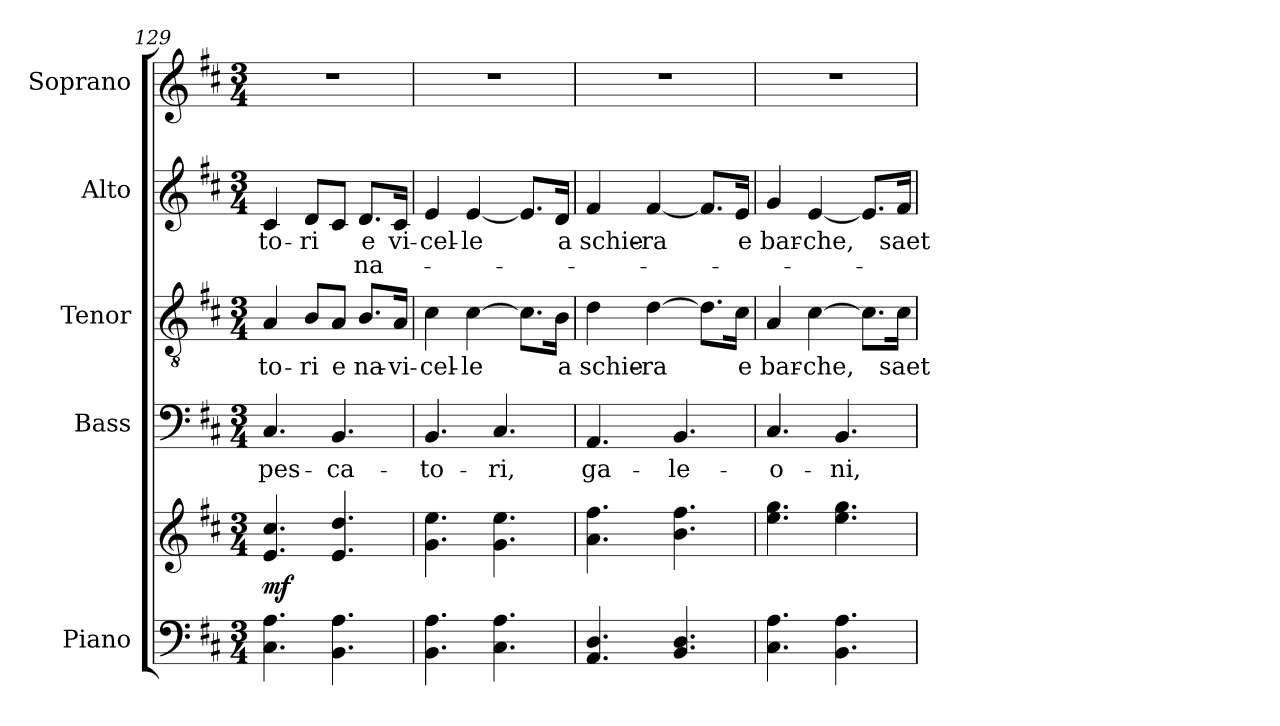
**kern	**kern	**dynam	**kern	**text	**kern	**text	**kern	**text	**text	**kern
*part5	*part5	*part5	*part4	*part4	*part3	*part3	*part2	*part2	*part2	*part1
*staff6	*staff5	*staff5/6	*staff4	*staff4	*staff3	*staff3	*staff2	*staff2	*staff2	*staff1
*I"Piano	*	*	*I"Bass	*	*I"Tenor	*	*I"Alto	*	*	*I"Soprano
*I'Pno.	*	*	*I'B.	*	*I'T.	*	*I'A.	*	*	*I'S.
*clefF4	*clefG2	*	*clefF4	*	*clefGv2	*	*clefG2	*	*	*clefG2
*	*	*	*	*	*ITrd7c12	*	*	*	*	*
*k[f#c#]	*k[f#c#]	*	*k[f#c#]	*	*k[f#c#]	*	*k[f#c#]	*	*	*k[f#c#]
*D:	*D:	*	*D:	*	*D:	*	*D:	*	*	*D:
*M3/4	*M3/4	*	*M3/4	*	*M3/4	*	*M3/4	*	*	*M3/4
=129	=129	=129	=129	=129	=129	=129	=129	=129	=129	=129
*	*	*	*^	*	*	*	*	*	*	*
!	!	!	!	!	!LO:LY:b:color=#000000	!	!	!	!	!	!
!	!	!	!	!	!	!	!LO:LY:b:color=#000000	!	!	!	!
*	*	*	*	*	*	*^	*	*	*	*	*
!	!	!	!	!	!	!	!	!	!	!LO:LY:b:color=#000000	!	!LO:N:vis=1
4.C#i\ 4.Ai	4.ei/ 4.cc#i	mf	4ryy	4.C#i/	-pes-	4AAi/	4.ryy	-to-	4c#i/	-to-	.	2.r
!	!	!	!	!	!	!	!	!LO:LY:b:color=#000000	!	!	!	!
!	!	!	!	!	!	!	!	!	!	!LO:LY:b:color=#000000	!	!
.	.	.	8ryy	.	.	8BBi/L	.	-ri	8di/L	-ri	.	.
!	!	!	!	!	!LO:LY:b:color=#000000	!	!	!	!	!	!	!
!	!	!	!	!	!	!	!	!LO:LY:b:color=#000000	!	!	!	!
4.BBi\ 4.Ai	4.ei/ 4.ddi	.	8ryy	4.BBi/	-ca-	8AAi/J	4.ryy	e	8c#i/J	.	.	.
!	!	!	!	!	!	!	!	!LO:LY:b:color=#000000	!	!	!	!
!	!	!	!	!	!	!	!	!	!	!LO:LY:b:color=#000000	!LO:LY:b:color=#000000	!
.	.	.	8.ryy	.	.	8.BBi/L	.	na-	8.di/L	e	na-	.
!	!	!	!	!	!	!	!	!LO:LY:b:color=#000000	!	!	!	!
!	!	!	!	!	!	!	!	!	!	!LO:LY:b:color=#000000	!	!
.	.	.	16ryy	.	.	16AAi/Jk	.	-vi-	16c#i/Jk	-vi-	.	.
=130	=130	=130	=130	=130	=130	=130	=130	=130	=130	=130	=130	=130
!	!	!	!	!	!LO:LY:b:color=#000000	!	!	!	!	!	!	!
!	!	!	!	!	!	!	!	!LO:LY:b:color=#000000	!	!	!	!
!	!	!	!	!	!	!	!	!	!	!LO:LY:b:color=#000000	!	!LO:N:vis=1
4.BBi\ 4.Ai	4.gi\ 4.eei	.	4ryy	4.BBi/	-to-	4C#i\	4.ryy	-cel-	4ei/	-cel-	.	2.r
!	!	!	!	!	!	!	!	!LO:LY:b:color=#000000	!	!	!	!
!	!	!	!	!	!	!	!	!	!	!LO:LY:b:color=#000000	!	!
.	.	.	4ryy	.	.	[>4C#i\	.	-le	[<4ei/	-le	.	.
!	!	!	!	!	!LO:LY:b:color=#000000	!	!	!	!	!	!	!
4.C#i\ 4.Ai	4.gi\ 4.eei	.	.	4.C#i/	-ri,	.	4.ryy	.	.	.	.	.
.	.	.	8.ryy	.	.	8.C#i\L]	.	.	8.ei/L]	.	.	.
!	!	!	!	!	!	!	!	!LO:LY:b:color=#000000	!	!	!	!
!	!	!	!	!	!	!	!	!	!	!LO:LY:b:color=#000000	!	!
.	.	.	16ryy	.	.	16BBi\Jk	.	a	16di/Jk	a	.	.
=131	=131	=131	=131	=131	=131	=131	=131	=131	=131	=131	=131	=131
!	!	!	!	!	!LO:LY:b:color=#000000	!	!	!	!	!	!	!
!	!	!	!	!	!	!	!	!LO:LY:b:color=#000000	!	!	!	!
!	!	!	!	!	!	!	!	!	!	!LO:LY:b:color=#000000	!	!LO:N:vis=1
4.AAi/ 4.Di	4.ai\ 4.ff#i	.	4ryy	4.AAi/	ga-	4Di\	4.ryy	schie-	4f#i/	schie-	.	2.r
!	!	!	!	!	!	!	!	!LO:LY:b:color=#000000	!	!	!	!
!	!	!	!	!	!	!	!	!	!	!LO:LY:b:color=#000000	!	!
.	.	.	4ryy	.	.	[>4Di\	.	-ra	[<4f#i/	-ra	.	.
!	!	!	!	!	!LO:LY:b:color=#000000	!	!	!	!	!	!	!
4.BBi/ 4.Di	4.bi\ 4.ff#i	.	.	4.BBi/	-le-	.	4.ryy	.	.	.	.	.
.	.	.	8.ryy	.	.	8.Di\L]	.	.	8.f#i/L]	.	.	.
!	!	!	!	!	!	!	!	!LO:LY:b:color=#000000	!	!	!	!
!	!	!	!	!	!	!	!	!	!	!LO:LY:b:color=#000000	!	!
.	.	.	16ryy	.	.	16C#i\Jk	.	e	16ei/Jk	e	.	.
=132	=132	=132	=132	=132	=132	=132	=132	=132	=132	=132	=132	=132
!	!	!	!	!	!LO:LY:b:color=#000000	!	!	!	!	!	!	!
!	!	!	!	!	!	!	!	!LO:LY:b:color=#000000	!	!	!	!
!	!	!	!	!	!	!	!	!	!	!LO:LY:b:color=#000000	!	!LO:N:vis=1
4.C#i\ 4.Ai	4.eei\ 4.ggi	.	4ryy	4.C#i/	-o-	4AAi/	4.ryy	bar-	4gi/	bar-	.	2.r
!	!	!	!	!	!	!	!	!LO:LY:b:color=#000000	!	!	!	!
!	!	!	!	!	!	!	!	!	!	!LO:LY:b:color=#000000	!	!
.	.	.	4ryy	.	.	[>4C#i\	.	-che,	[<4ei/	-che,	.	.
!	!	!	!	!	!LO:LY:b:color=#000000	!	!	!	!	!	!	!
4.BBi\ 4.Ai	4.eei\ 4.ggi	.	.	4.BBi/	-ni,	.	4.ryy	.	.	.	.	.
.	.	.	8.ryy	.	.	8.C#i\L]	.	.	8.ei/L]	.	.	.
!	!	!	!	!	!	!	!	!LO:LY:b:color=#000000	!	!	!	!
!	!	!	!	!	!	!	!	!	!	!LO:LY:b:color=#000000	!	!
.	.	.	16ryy	.	.	16C#i\Jk	.	saet-	16f#i/Jk	saet-	.	.
*	*	*	*v	*v	*	*	*	*	*	*	*	*
*	*	*	*	*	*v	*v	*	*	*	*	*
=	=	=	=	=	=	=	=	=	=	=
*-	*-	*-	*-	*-	*-	*-	*-	*-	*-	*-
